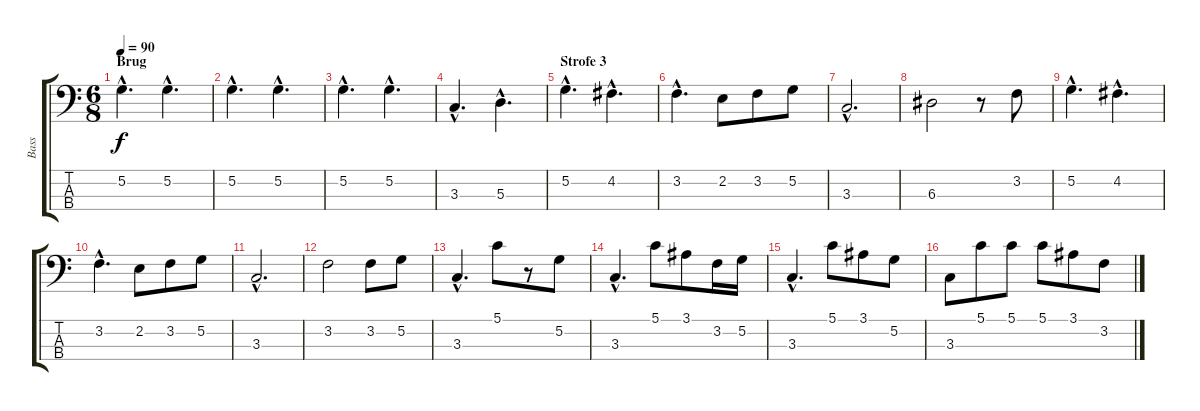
\track ("Bass" "Bass") {instrument electricbassfinger}
\staff {score tabs}
\tuning (G2 D2 A1 E1) {hide}
\ts (6 8)
\section ("" "Brug")
\tempo 90
\clef f4
\ks c
5.2{hac}.4{d dy f} 5.2{hac}.4{d} |
5.2{hac}.4{d} 5.2{hac}.4{d} |
5.2{hac}.4{d} 5.2{hac}.4{d} |
3.3{hac}.4{d} 5.3{hac}.4{d} |
\section ("" "Strofe 3")
5.2{hac}.4{d} 4.2{hac}.4{d} |
3.2{hac}.4{d} 2.2.8 3.2.8 5.2.8 |
3.3{hac}.2{d} |
6.3.2 r.8 3.2.8 |
5.2{hac}.4{d} 4.2{hac}.4{d} |
3.2{hac}.4{d} 2.2.8 3.2.8 5.2.8 |
3.3{hac}.2{d} |
3.2.2 3.2.8 5.2.8 |
3.3{hac}.4{d} 5.1.8 r.8 5.2.8 |
3.3{hac}.4{d} 5.1.8 3.1.8 3.2.16 5.2.16 |
3.3{hac}.4{d} 5.1.8 3.1.8 5.2.8 |
3.3.8 5.1.8 5.1.8 5.1.8 3.1.8 3.2.8
